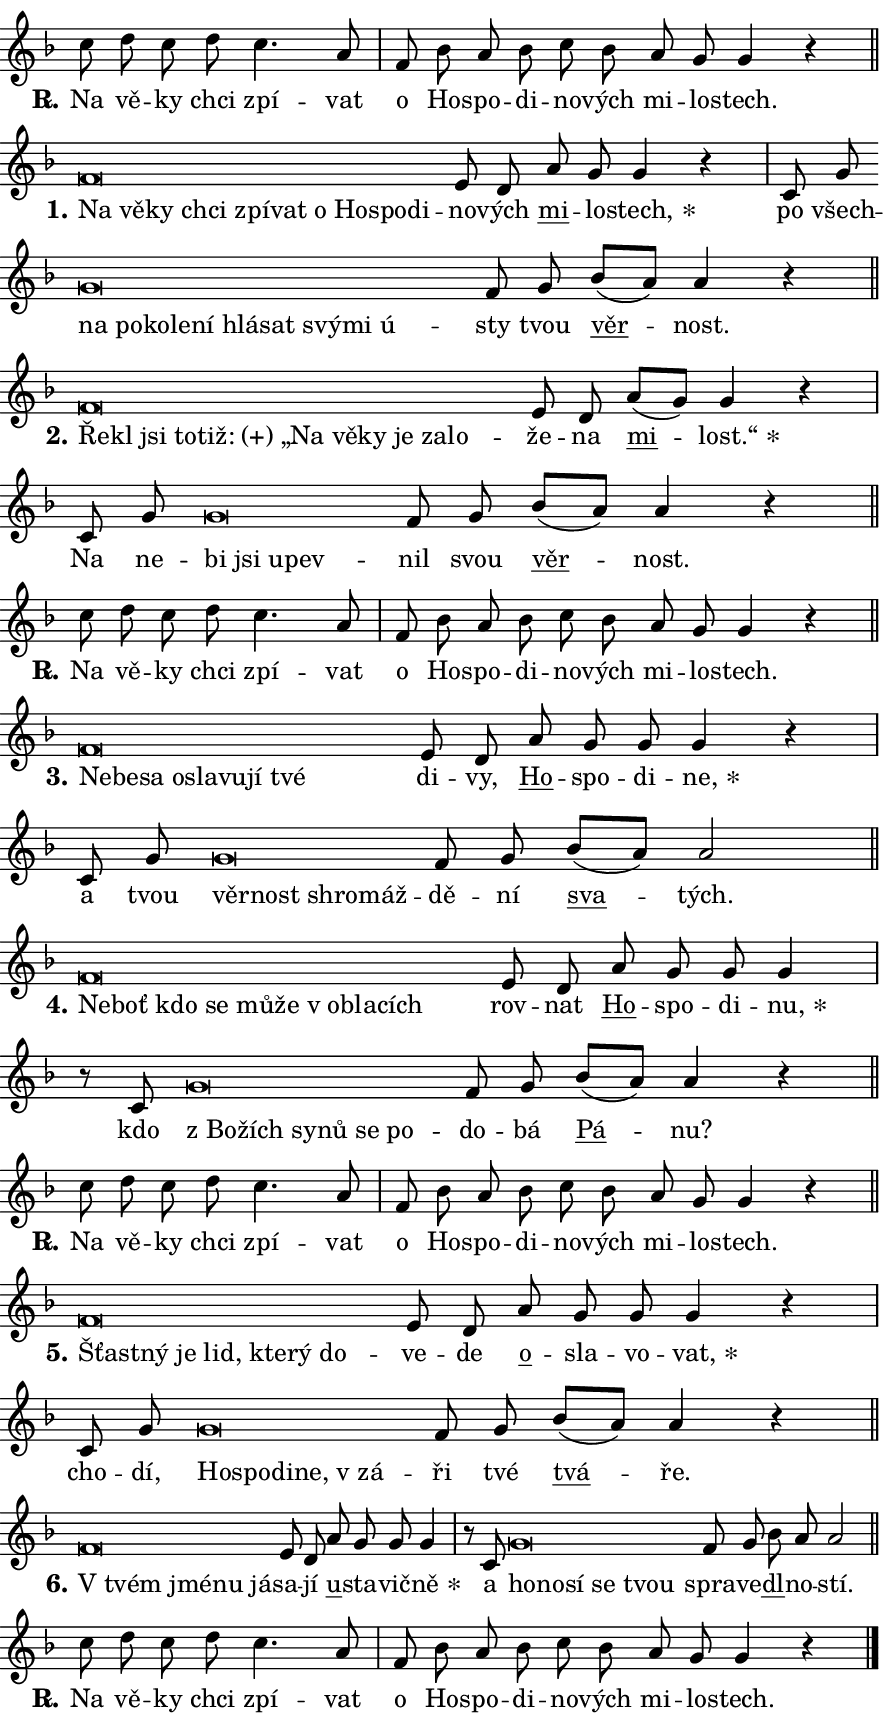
\version "2.24.0"
\header { tagline = "" }
\paper {
  indent = 0\cm
  top-margin = 0\cm
  right-margin = 0.13\cm % to fit lyric hyphens
  bottom-margin = 0\cm
  left-margin = 0\cm
  paper-width = 15\cm
  page-breaking = #ly:one-page-breaking
  system-system-spacing.basic-distance = #11
  score-system-spacing.basic-distance = #11
  ragged-last = ##f
}


%% Author: Thomas Morley
%% https://lists.gnu.org/archive/html/lilypond-user/2020-05/msg00002.html
#(define (line-position grob)
"Returns position of @var[grob} in current system:
   @code{'start}, if at first time-step
   @code{'end}, if at last time-step
   @code{'middle} otherwise
"
  (let* ((col (ly:item-get-column grob))
         (ln (ly:grob-object col 'left-neighbor))
         (rn (ly:grob-object col 'right-neighbor))
         (col-to-check-left (if (ly:grob? ln) ln col))
         (col-to-check-right (if (ly:grob? rn) rn col))
         (break-dir-left
           (and
             (ly:grob-property col-to-check-left 'non-musical #f)
             (ly:item-break-dir col-to-check-left)))
         (break-dir-right
           (and
             (ly:grob-property col-to-check-right 'non-musical #f)
             (ly:item-break-dir col-to-check-right))))
        (cond ((eqv? 1 break-dir-left) 'start)
              ((eqv? -1 break-dir-right) 'end)
              (else 'middle))))

#(define (tranparent-at-line-position vctor)
  (lambda (grob)
  "Relying on @code{line-position} select the relevant enry from @var{vctor}.
Used to determine transparency,"
    (case (line-position grob)
      ((end) (not (vector-ref vctor 0)))
      ((middle) (not (vector-ref vctor 1)))
      ((start) (not (vector-ref vctor 2))))))

noteHeadBreakVisibility =
#(define-music-function (break-visibility)(vector?)
"Makes @code{NoteHead}s transparent relying on @var{break-visibility}"
#{
  \override NoteHead.transparent =
    #(tranparent-at-line-position break-visibility)
#})

#(define delete-ledgers-for-transparent-note-heads
  (lambda (grob)
    "Reads whether a @code{NoteHead} is transparent.
If so this @code{NoteHead} is removed from @code{'note-heads} from
@var{grob}, which is supposed to be @code{LedgerLineSpanner}.
As a result ledgers are not printed for this @code{NoteHead}"
    (let* ((nhds-array (ly:grob-object grob 'note-heads))
           (nhds-list
             (if (ly:grob-array? nhds-array)
                 (ly:grob-array->list nhds-array)
                 '()))
           ;; Relies on the transparent-property being done before
           ;; Staff.LedgerLineSpanner.after-line-breaking is executed.
           ;; This is fragile ...
           (to-keep
             (remove
               (lambda (nhd)
                 (ly:grob-property nhd 'transparent #f))
               nhds-list)))
      ;; TODO find a better method to iterate over grob-arrays, similiar
      ;; to filter/remove etc for lists
      ;; For now rebuilt from scratch
      (set! (ly:grob-object grob 'note-heads)  '())
      (for-each
        (lambda (nhd)
          (ly:pointer-group-interface::add-grob grob 'note-heads nhd))
        to-keep))))

squashNotes = {
  \override NoteHead.X-extent = #'(-0.2 . 0.2)
  \override NoteHead.Y-extent = #'(-0.75 . 0)
  \override NoteHead.stencil =
    #(lambda (grob)
       (let ((pos (ly:grob-property grob 'staff-position)))
         (begin
           (if (< pos -7) (display "ERROR: Lower brevis then expected\n") (display ""))
           (if (<= pos -6) ly:text-interface::print ly:note-head::print))))
}
unSquashNotes = {
  \revert NoteHead.X-extent
  \revert NoteHead.Y-extent
  \revert NoteHead.stencil
}

hideNotes = \noteHeadBreakVisibility #begin-of-line-visible
unHideNotes = \noteHeadBreakVisibility #all-visible

% work-around for resetting accidentals
% https://lilypond.org/doc/v2.23/Documentation/notation/displaying-rhythms#unmetered-music
cadenzaMeasure = {
  \cadenzaOff
  \partial 1024 s1024
  \cadenzaOn
}

#(define-markup-command (accent layout props text) (markup?)
  "Underline accented syllable"
  (interpret-markup layout props
    #{\markup \override #'(offset . 4.3) \underline { #text }#}))

responsum = \markup \concat {
  "R" \hspace #-1.05 \path #0.1 #'((moveto 0 0.07) (lineto 0.9 0.8)) \hspace #0.05 "."
}

spaceSize = #0.6828661417322834 % exact space size for TeX Gyre Schola

\layout {
  \context {
    \Staff
    \remove "Time_signature_engraver"
    \override LedgerLineSpanner.after-line-breaking = #delete-ledgers-for-transparent-note-heads
  }
  \context {
    \Lyrics {
      \override LyricSpace.minimum-distance = \spaceSize
      \override LyricText.font-name = #"TeX Gyre Schola"
      \override LyricText.font-size = 1
      \override StanzaNumber.font-name = #"TeX Gyre Schola Bold"
      \override StanzaNumber.font-size = 1
    }
  }
  \context {
    \Score 
    \override NoteHead.text =
      #(lambda (grob) 
        (let ((pos (ly:grob-property grob 'staff-position)))
          #{\markup {
            \combine
              \halign #-0.55 \raise #(if (= pos -6) 0 0.5) \override #'(thickness . 2) \draw-line #'(3.2 . 0)
              \musicglyph "noteheads.sM1"
          }#}))
  }
}

% magnetic-lyrics.ily
%
%   written by
%     Jean Abou Samra <jean@abou-samra.fr>
%     Werner Lemberg <wl@gnu.org>
%
%   adapted by
%     Jiri Hon <jiri.hon@gmail.com>
%
% Version 2022-Apr-15

% https://www.mail-archive.com/lilypond-user@gnu.org/msg149350.html

#(define (Left_hyphen_pointer_engraver context)
   "Collect syllable-hyphen-syllable occurrences in lyrics and store
them in properties.  This engraver only looks to the left.  For
example, if the lyrics input is @code{foo -- bar}, it does the
following.

@itemize @bullet
@item
Set the @code{text} property of the @code{LyricHyphen} grob between
@q{foo} and @q{bar} to @code{foo}.

@item
Set the @code{left-hyphen} property of the @code{LyricText} grob with
text @q{foo} to the @code{LyricHyphen} grob between @q{foo} and
@q{bar}.
@end itemize

Use this auxiliary engraver in combination with the
@code{lyric-@/text::@/apply-@/magnetic-@/offset!} hook."
   (let ((hyphen #f)
         (text #f))
     (make-engraver
      (acknowledgers
       ((lyric-syllable-interface engraver grob source-engraver)
        (set! text grob)))
      (end-acknowledgers
       ((lyric-hyphen-interface engraver grob source-engraver)
        ;(when (not (grob::has-interface grob 'lyric-space-interface))
          (set! hyphen grob)));)
      ((stop-translation-timestep engraver)
       (when (and text hyphen)
         (ly:grob-set-object! text 'left-hyphen hyphen))
       (set! text #f)
       (set! hyphen #f)))))

#(define (lyric-text::apply-magnetic-offset! grob)
   "If the space between two syllables is less than the value in
property @code{LyricText@/.details@/.squash-threshold}, move the right
syllable to the left so that it gets concatenated with the left
syllable.

Use this function as a hook for
@code{LyricText@/.after-@/line-@/breaking} if the
@code{Left_@/hyphen_@/pointer_@/engraver} is active."
   (let ((hyphen (ly:grob-object grob 'left-hyphen #f)))
     (when hyphen
       (let ((left-text (ly:spanner-bound hyphen LEFT)))
         (when (grob::has-interface left-text 'lyric-syllable-interface)
           (let* ((common (ly:grob-common-refpoint grob left-text X))
                  (this-x-ext (ly:grob-extent grob common X))
                  (left-x-ext
                   (begin
                     ;; Trigger magnetism for left-text.
                     (ly:grob-property left-text 'after-line-breaking)
                     (ly:grob-extent left-text common X)))
                  ;; `delta` is the gap width between two syllables.
                  (delta (- (interval-start this-x-ext)
                            (interval-end left-x-ext)))
                  (details (ly:grob-property grob 'details))
                  (threshold (assoc-get 'squash-threshold details 0.2)))
             (when (< delta threshold)
               (let* (;; We have to manipulate the input text so that
                      ;; ligatures crossing syllable boundaries are not
                      ;; disabled.  For languages based on the Latin
                      ;; script this is essentially a beautification.
                      ;; However, for non-Western scripts it can be a
                      ;; necessity.
                      (lt (ly:grob-property left-text 'text))
                      (rt (ly:grob-property grob 'text))
                      (is-space (grob::has-interface hyphen 'lyric-space-interface))
                      (space (if is-space " " ""))
                      (extra-delta (if is-space spaceSize 0))
                      ;; Append new syllable.
                      (ltrt-space (if (and (string? lt) (string? rt))
                                (string-append lt space rt)
                                (make-concat-markup (list lt space rt))))
                      ;; Right-align `ltrt` to the right side.
                      (ltrt-space-markup (grob-interpret-markup
                               grob
                               (make-translate-markup
                                (cons (interval-length this-x-ext) 0)
                                (make-right-align-markup ltrt-space)))))
                 (begin
                   ;; Don't print `left-text`.
                   (ly:grob-set-property! left-text 'stencil #f)
                   ;; Set text and stencil (which holds all collected
                   ;; syllables so far) and shift it to the left.
                   (ly:grob-set-property! grob 'text ltrt-space)
                   (ly:grob-set-property! grob 'stencil ltrt-space-markup)
                   (ly:grob-translate-axis! grob (- (- delta extra-delta)) X))))))))))


#(define (lyric-hyphen::displace-bounds-first grob)
   ;; Make very sure this callback isn't triggered too early.
   (let ((left (ly:spanner-bound grob LEFT))
         (right (ly:spanner-bound grob RIGHT)))
     (ly:grob-property left 'after-line-breaking)
     (ly:grob-property right 'after-line-breaking)
     (ly:lyric-hyphen::print grob)))

squashThreshold = #0.4

\layout {
  \context {
    \Lyrics
    \consists #Left_hyphen_pointer_engraver
    \override LyricText.after-line-breaking =
      #lyric-text::apply-magnetic-offset!
    \override LyricHyphen.stencil = #lyric-hyphen::displace-bounds-first
    \override LyricText.details.squash-threshold = \squashThreshold
    \override LyricHyphen.minimum-distance = 0
    \override LyricHyphen.minimum-length = \squashThreshold
  }
}

squashText = \override LyricText.details.squash-threshold = 9999
unSquashText = \override LyricText.details.squash-threshold = \squashThreshold

leftText = \override LyricText.self-alignment-X = #LEFT
unLeftText = \revert LyricText.self-alignment-X

starOffset = #(lambda (grob) 
                (let ((x_offset (ly:self-alignment-interface::aligned-on-x-parent grob)))
                  (if (= x_offset 0) 0 (+ x_offset 1.2))))

star = #(define-music-function (syllable)(string?)
"Append star separator at the end of a syllable"
#{
  \once \override LyricText.X-offset = #starOffset
  \lyricmode { \markup {
    #syllable
    \override #'((font-name . "TeX Gyre Schola Bold")) \hspace #0.2 \lower #0.65 \larger "*"
  } }
#})

starAccent = #(define-music-function (syllable)(string?)
"Append star separator at the end of a syllable and make accent"
#{
  \once \override LyricText.X-offset = #starOffset
  \lyricmode { \markup {
    \accent #syllable
    \override #'((font-name . "TeX Gyre Schola Bold")) \hspace #0.2 \lower #0.65 \larger "*"
  } }
#})

breath = #(define-music-function (syllable)(string?)
"Append breathing indicator at the end of a syllable"
#{
  \lyricmode { \markup { #syllable "+" } }
#})

optionalBreath = #(define-music-function (syllable)(string?)
"Append optional breathing indicator at the end of a syllable"
#{
  \lyricmode { \markup { #syllable "(+)" } }
#})


\score {
    <<
        \new Voice = "melody" { \cadenzaOn \key f \major \relative { c''8 d c d c4. a8 \cadenzaMeasure \bar "|" f bes a bes \bar "" c bes \bar "" a g g4 r \cadenzaMeasure \bar "||" \break } }
        \new Lyrics \lyricsto "melody" { \lyricmode { \set stanza = \responsum
Na vě -- ky chci zpí -- vat o Ho -- spo -- di -- no -- vých mi -- lo -- stech. } }
    >>
    \layout {}
}

\score {
    <<
        \new Voice = "melody" { \cadenzaOn \key f \major \relative { \squashNotes f'\breve*1/16 \hideNotes \breve*1/16 \bar "" \breve*1/16 \bar "" \breve*1/16 \bar "" \breve*1/16 \bar "" \breve*1/16 \bar "" \breve*1/16 \bar "" \breve*1/16 \bar "" \breve*1/16 \breve*1/16 \bar "" \unHideNotes \unSquashNotes e8 d \bar "" a' g g4 r \cadenzaMeasure \bar "|" c,8 g' \bar "" \squashNotes g\breve*1/16 \hideNotes \breve*1/16 \bar "" \breve*1/16 \bar "" \breve*1/16 \bar "" \breve*1/16 \bar "" \breve*1/16 \bar "" \breve*1/16 \bar "" \breve*1/16 \bar "" \breve*1/16 \breve*1/16 \bar "" \unHideNotes \unSquashNotes f8 g \bar "" bes[( a)] a4 r \cadenzaMeasure \bar "||" \break } }
        \new Lyrics \lyricsto "melody" { \lyricmode { \set stanza = "1."
\leftText Na \squashText vě -- ky chci zpí -- vat o Ho -- spo -- di -- \unLeftText \unSquashText no -- vých \markup \accent mi -- lo -- \star stech, po všech -- \leftText na \squashText po -- ko -- le -- ní hlá -- sat svý -- mi ú -- \unLeftText \unSquashText sty tvou \markup \accent věr -- nost. } }
    >>
    \layout {}
}

\score {
    <<
        \new Voice = "melody" { \cadenzaOn \key f \major \relative { \squashNotes f'\breve*1/16 \hideNotes \breve*1/16 \bar "" \breve*1/16 \bar "" \breve*1/16 \bar "" \breve*1/16 \bar "" \breve*1/16 \bar "" \breve*1/16 \bar "" \breve*1/16 \bar "" \breve*1/16 \bar "" \breve*1/16 \breve*1/16 \bar "" \unHideNotes \unSquashNotes e8 d \bar "" a'[( g)] g4 r \cadenzaMeasure \bar "|" c,8 g' \bar "" \squashNotes g\breve*1/16 \hideNotes \breve*1/16 \bar "" \breve*1/16 \breve*1/16 \bar "" \unHideNotes \unSquashNotes f8 g \bar "" bes[( a)] a4 r \cadenzaMeasure \bar "||" \break } }
        \new Lyrics \lyricsto "melody" { \lyricmode { \set stanza = "2."
\leftText Ře -- \squashText kl jsi to -- \optionalBreath tiž: „Na vě -- ky je za -- lo -- \unLeftText \unSquashText že -- na \markup \accent mi -- \star lost.“ Na ne -- \leftText bi \squashText jsi u -- pev -- \unLeftText \unSquashText nil svou \markup \accent věr -- nost. } }
    >>
    \layout {}
}

\score {
    <<
        \new Voice = "melody" { \cadenzaOn \key f \major \relative { c''8 d c d c4. a8 \cadenzaMeasure \bar "|" f bes a bes \bar "" c bes \bar "" a g g4 r \cadenzaMeasure \bar "||" \break } }
        \new Lyrics \lyricsto "melody" { \lyricmode { \set stanza = \responsum
Na vě -- ky chci zpí -- vat o Ho -- spo -- di -- no -- vých mi -- lo -- stech. } }
    >>
    \layout {}
}

\score {
    <<
        \new Voice = "melody" { \cadenzaOn \key f \major \relative { \squashNotes f'\breve*1/16 \hideNotes \breve*1/16 \bar "" \breve*1/16 \bar "" \breve*1/16 \bar "" \breve*1/16 \bar "" \breve*1/16 \bar "" \breve*1/16 \breve*1/16 \bar "" \unHideNotes \unSquashNotes e8 d \bar "" a' g g g4 r \cadenzaMeasure \bar "|" c,8 g' \bar "" \squashNotes g\breve*1/16 \hideNotes \breve*1/16 \bar "" \breve*1/16 \breve*1/16 \bar "" \unHideNotes \unSquashNotes f8 g \bar "" bes[( a)] a2 \cadenzaMeasure \bar "||" \break } }
        \new Lyrics \lyricsto "melody" { \lyricmode { \set stanza = "3."
\leftText Ne -- \squashText be -- sa o -- sla -- vu -- jí tvé \unLeftText \unSquashText di -- vy, \markup \accent Ho -- spo -- di -- \star ne, a tvou \leftText věr -- \squashText nost shro -- máž -- \unLeftText \unSquashText dě -- ní \markup \accent sva -- tých. } }
    >>
    \layout {}
}

\score {
    <<
        \new Voice = "melody" { \cadenzaOn \key f \major \relative { \squashNotes f'\breve*1/16 \hideNotes \breve*1/16 \bar "" \breve*1/16 \bar "" \breve*1/16 \bar "" \breve*1/16 \bar "" \breve*1/16 \bar "" \breve*1/16 \bar "" \breve*1/16 \breve*1/16 \bar "" \unHideNotes \unSquashNotes e8 d \bar "" a' g g g4 \cadenzaMeasure \bar "|" r8 c,8 \squashNotes g'\breve*1/16 \hideNotes \breve*1/16 \bar "" \breve*1/16 \bar "" \breve*1/16 \bar "" \breve*1/16 \breve*1/16 \bar "" \unHideNotes \unSquashNotes f8 g \bar "" bes[( a)] a4 r \cadenzaMeasure \bar "||" \break } }
        \new Lyrics \lyricsto "melody" { \lyricmode { \set stanza = "4."
\leftText Ne -- \squashText boť kdo se mů -- že "v ob" -- la -- cích \unLeftText \unSquashText rov -- nat \markup \accent Ho -- spo -- di -- \star nu, kdo \leftText "z Bo" -- \squashText žích sy -- nů se po -- \unLeftText \unSquashText do -- bá \markup \accent Pá -- nu? } }
    >>
    \layout {}
}

\score {
    <<
        \new Voice = "melody" { \cadenzaOn \key f \major \relative { c''8 d c d c4. a8 \cadenzaMeasure \bar "|" f bes a bes \bar "" c bes \bar "" a g g4 r \cadenzaMeasure \bar "||" \break } }
        \new Lyrics \lyricsto "melody" { \lyricmode { \set stanza = \responsum
Na vě -- ky chci zpí -- vat o Ho -- spo -- di -- no -- vých mi -- lo -- stech. } }
    >>
    \layout {}
}

\score {
    <<
        \new Voice = "melody" { \cadenzaOn \key f \major \relative { \squashNotes f'\breve*1/16 \hideNotes \breve*1/16 \bar "" \breve*1/16 \bar "" \breve*1/16 \bar "" \breve*1/16 \bar "" \breve*1/16 \breve*1/16 \bar "" \unHideNotes \unSquashNotes e8 d \bar "" a' g g g4 r \cadenzaMeasure \bar "|" c,8 g' \bar "" \squashNotes g\breve*1/16 \hideNotes \breve*1/16 \bar "" \breve*1/16 \bar "" \breve*1/16 \breve*1/16 \bar "" \unHideNotes \unSquashNotes f8 g \bar "" bes[( a)] a4 r \cadenzaMeasure \bar "||" \break } }
        \new Lyrics \lyricsto "melody" { \lyricmode { \set stanza = "5."
\leftText Šťast -- \squashText ný je lid, kte -- rý do -- \unLeftText \unSquashText ve -- de \markup \accent o -- sla -- vo -- \star vat, cho -- dí, \leftText Ho -- \squashText spo -- di -- ne, "v zá" -- \unLeftText \unSquashText ři tvé \markup \accent tvá -- ře. } }
    >>
    \layout {}
}

\score {
    <<
        \new Voice = "melody" { \cadenzaOn \key f \major \relative { \squashNotes f'\breve*1/16 \hideNotes \breve*1/16 \bar "" \breve*1/16 \breve*1/16 \bar "" \unHideNotes \unSquashNotes e8 d \bar "" a' g g g4 \cadenzaMeasure \bar "|" r8 c,8 \squashNotes g'\breve*1/16 \hideNotes \breve*1/16 \bar "" \breve*1/16 \bar "" \breve*1/16 \breve*1/16 \bar "" \unHideNotes \unSquashNotes f8 g \bar "" bes a a2 \cadenzaMeasure \bar "||" \break } }
        \new Lyrics \lyricsto "melody" { \lyricmode { \set stanza = "6."
\leftText "V tvém" \squashText jmé -- nu já -- \unLeftText \unSquashText sa -- jí \markup \accent u -- sta -- vič -- \star ně a \leftText ho -- \squashText no -- sí se tvou \unLeftText \unSquashText spra -- ve -- \markup \accent dl -- no -- stí. } }
    >>
    \layout {}
}

\score {
    <<
        \new Voice = "melody" { \cadenzaOn \key f \major \relative { c''8 d c d c4. a8 \cadenzaMeasure \bar "|" f bes a bes \bar "" c bes \bar "" a g g4 r \cadenzaMeasure \bar "||" \break } \bar "|." }
        \new Lyrics \lyricsto "melody" { \lyricmode { \set stanza = \responsum
Na vě -- ky chci zpí -- vat o Ho -- spo -- di -- no -- vých mi -- lo -- stech. } }
    >>
    \layout {}
}
